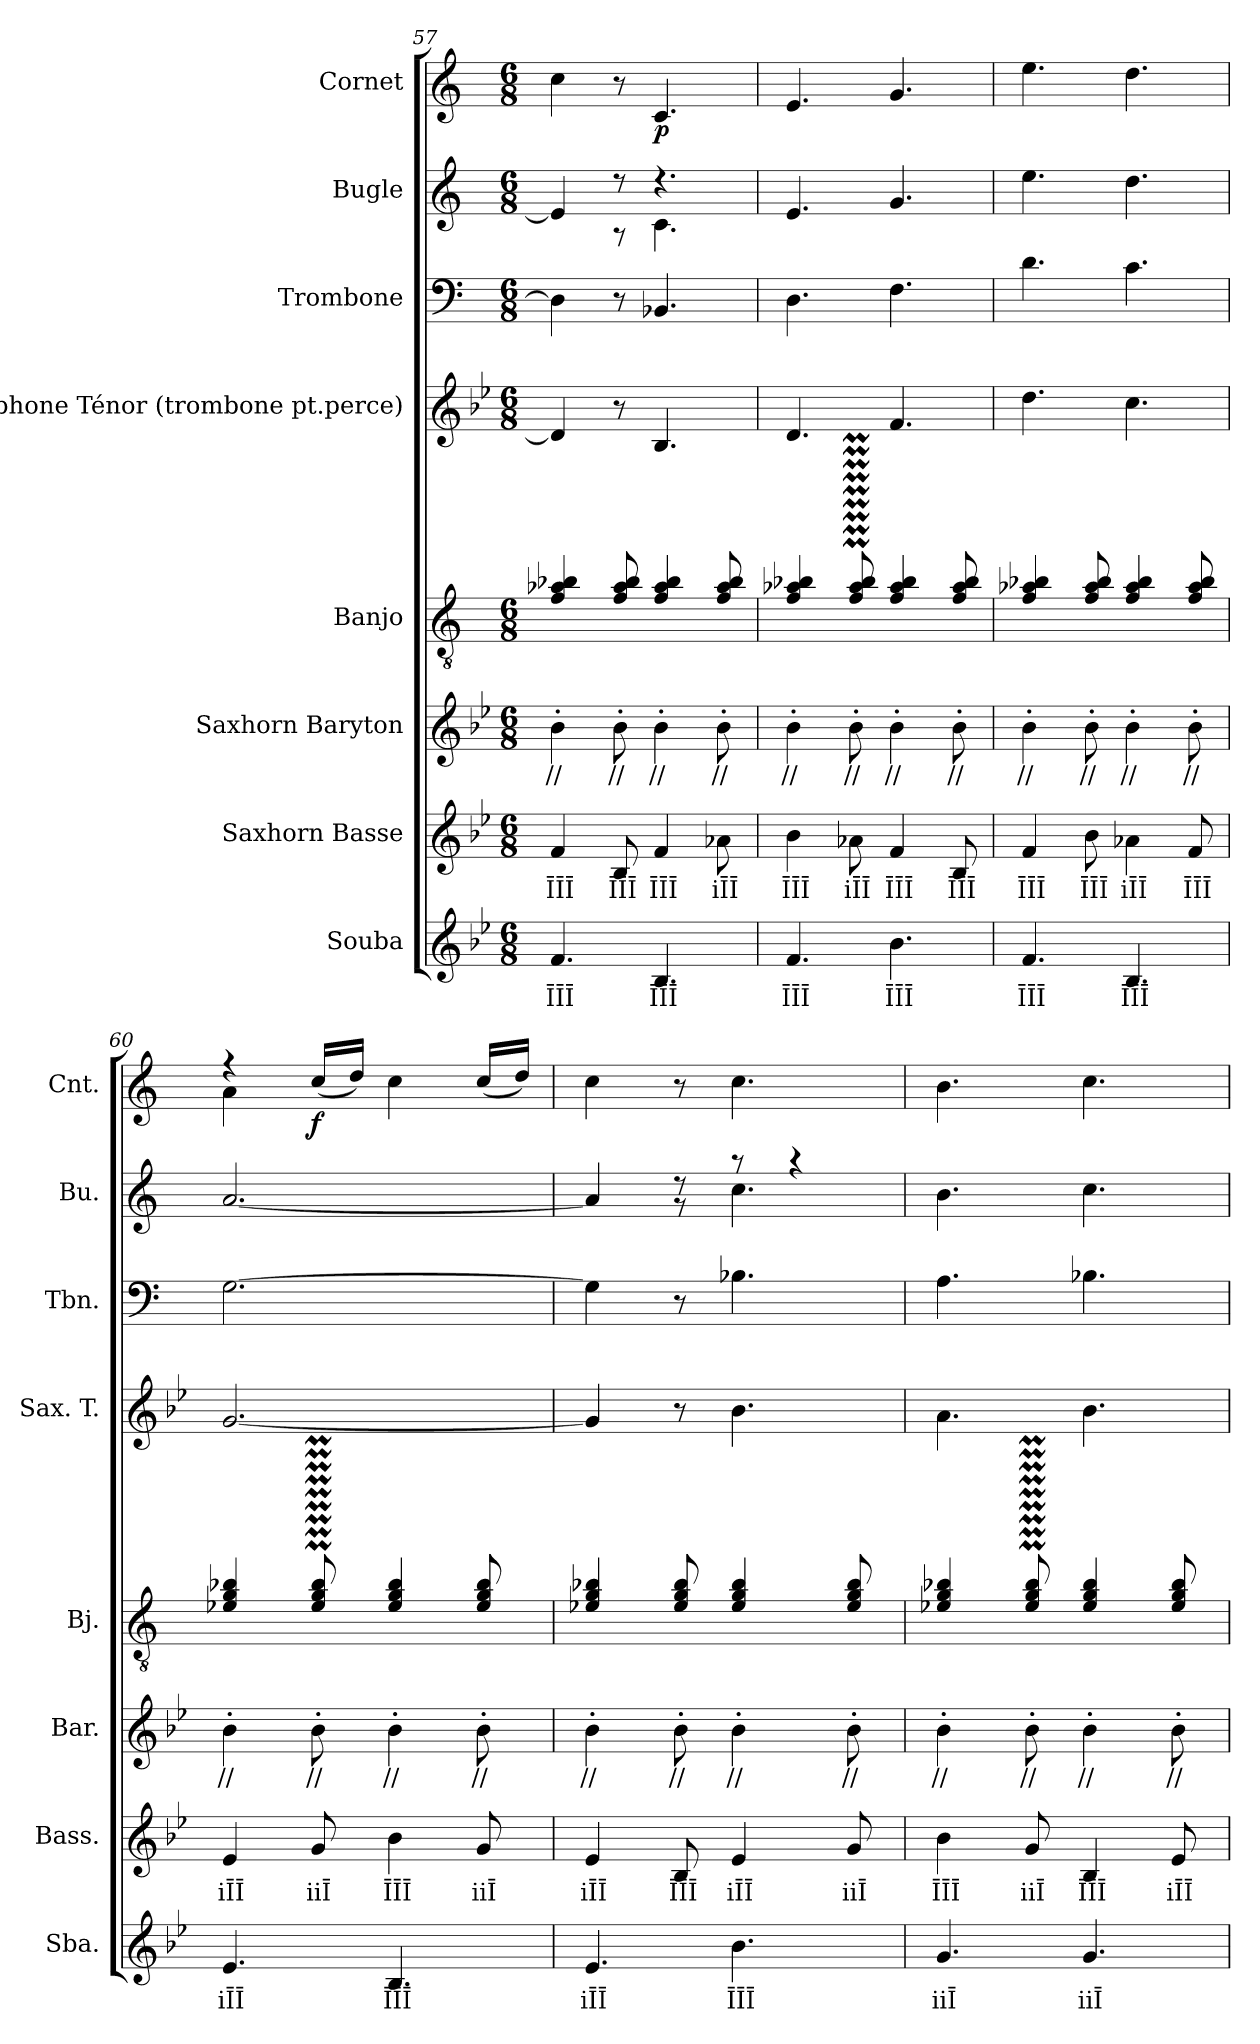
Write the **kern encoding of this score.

**kern	**text	**kern	**text	**kern	**text	**kern	**kern	**kern	**kern	**kern	**dynam
*part8	*part8	*part7	*part7	*part6	*part6	*part5	*part4	*part3	*part2	*part1	*part1
*staff8	*staff8	*staff7	*staff7	*staff6	*staff6	*staff5	*staff4	*staff3	*staff2	*staff1	*staff1
*I"Souba	*	*I"Saxhorn Basse	*	*I"Saxhorn Baryton	*	*I"Banjo	*I"Saxophone Ténor (trombone pt.perce)	*I"Trombone	*I"Bugle	*I"Cornet	*
*I'Sba.	*	*I'Bass.	*	*I'Bar.	*	*I'Bj.	*I'Sax. T.	*I'Tbn.	*I'Bu.	*I'Cnt.	*
*clefG2	*	*clefG2	*	*clefG2	*	*clefGv2	*clefG2	*clefF4	*clefG2	*clefG2	*
*ITrd15c26	*	*ITrd8c14	*	*ITrd8c14	*	*ITrd7c12	*ITrd8c14	*	*ITrd1c2	*ITrd1c2	*
*k[b-e-]	*	*k[b-e-]	*	*k[b-e-]	*	*k[]	*k[b-e-]	*k[]	*k[b-e-]	*k[b-e-]	*
*M6/8	*	*M6/8	*	*M6/8	*	*M6/8	*M6/8	*M6/8	*M6/8	*M6/8	*
=57	=57	=57	=57	=57	=57	=57	=57	=57	=57	=57	=57
!	!LO:LY:b	!	!LO:LY:b	!	!LO:LY:b	!	!	!	!	!	!
*	*	*	*	*	*	*	*	*	*^	*	*
4.FF/	ĪĪĪ	4F/	ĪĪĪ	4B-'\	//	4F/ 4A-X/ 4B-X/	4D/]	4D\]	4d/]	4ryy	4b-\	.
!	!	!	!LO:LY:b	!	!LO:LY:b	!	!	!	!	!	!	!
.	.	8BB-/	ĪĪĪ	8B-'\	//	8F/ 8A-/ 8B-/	8r	8r	8r	8r	8r	.
!	!LO:LY:b	!	!LO:LY:b	!	!LO:LY:b	!	!	!	!	!	!	!LO:DY:b
4.BBB-/	ĪĪĪ	4F/	ĪĪĪ	4B-'\	//	4F/ 4A-/ 4B-/	4.BB-/	4.BB-X/	4.r	4.B-\	4.B-/	p
!	!	!	!LO:LY:b	!	!LO:LY:b	!	!	!	!	!	!	!
.	.	8A-X\	iĪĪ	8B-'\	//	8F/ 8A-/ 8B-/	.	.	.	.	.	.
*	*	*	*	*	*	*	*	*	*v	*v	*	*
=58	=58	=58	=58	=58	=58	=58	=58	=58	=58	=58	=58
!	!LO:LY:b	!	!LO:LY:b	!	!LO:LY:b	!	!	!	!	!	!
4.FF/	ĪĪĪ	4B-\	ĪĪĪ	4B-'\	//	4F/ 4A-X/ 4B-X/	4.D/	4.D\	4.d/	4.d/	.
!	!	!	!LO:LY:b	!	!LO:LY:b	!	!	!	!	!	!
.	.	8A-X\	iĪĪ	8B-'\	//	8F/M 8A-/M 8B-/M	.	.	.	.	.
!	!LO:LY:b	!	!LO:LY:b	!	!LO:LY:b	!	!	!	!	!	!
4.BB-\	ĪĪĪ	4F/	ĪĪĪ	4B-'\	//	4F/ 4A-/ 4B-/	4.F/	4.F\	4.f/	4.f/	.
!	!	!	!LO:LY:b	!	!LO:LY:b	!	!	!	!	!	!
.	.	8BB-/	ĪĪĪ	8B-'\	//	8F/ 8A-/ 8B-/	.	.	.	.	.
!!LO:PB:g=z
=59	=59	=59	=59	=59	=59	=59	=59	=59	=59	=59	=59
!	!LO:LY:b	!	!LO:LY:b	!	!LO:LY:b	!	!	!	!	!	!
4.FF/	ĪĪĪ	4F/	ĪĪĪ	4B-'\	//	4F/ 4A-X/ 4B-X/	4.d\	4.d\	4.dd\	4.dd\	.
!	!	!	!LO:LY:b	!	!LO:LY:b	!	!	!	!	!	!
.	.	8B-\	ĪĪĪ	8B-'\	//	8F/ 8A-/ 8B-/	.	.	.	.	.
!	!LO:LY:b	!	!LO:LY:b	!	!LO:LY:b	!	!	!	!	!	!
4.BBB-/	ĪĪĪ	4A-X\	iĪĪ	4B-'\	//	4F/ 4A-/ 4B-/	4.c\	4.c\	4.cc\	4.cc\	.
!	!	!	!LO:LY:b	!	!LO:LY:b	!	!	!	!	!	!
.	.	8F/	ĪĪĪ	8B-'\	//	8F/ 8A-/ 8B-/	.	.	.	.	.
=60	=60	=60	=60	=60	=60	=60	=60	=60	=60	=60	=60
!	!LO:LY:b	!	!LO:LY:b	!	!LO:LY:b	!	!	!	!	!	!
*	*	*	*	*	*	*	*	*	*	*^	*
4.EE-/	iĪĪ	4E-/	iĪĪ	4B-'\	//	4E-X/ 4G/ 4B-X/	[2.G/	[2.G\	[2.g/	4r	4g\	.
!	!	!	!LO:LY:b	!	!LO:LY:b	!	!	!	!	!	!	!LO:DY:b
.	.	8G/	iiĪ	8B-'\	//	8E-/M 8G/M 8B-/M	.	.	.	(<16b-/LL	2ryy	f
.	.	.	.	.	.	.	.	.	.	16cc/JJ)	.	.
!	!LO:LY:b	!	!LO:LY:b	!	!LO:LY:b	!	!	!	!	!	!	!
4.BBB-/	ĪĪĪ	4B-\	ĪĪĪ	4B-'\	//	4E-/ 4G/ 4B-/	.	.	.	4b-\	.	.
!	!	!	!LO:LY:b	!	!LO:LY:b	!	!	!	!	!	!	!
.	.	8G/	iiĪ	8B-'\	//	8E-/ 8G/ 8B-/	.	.	.	(<16b-/LL	.	.
.	.	.	.	.	.	.	.	.	.	16cc/JJ)	.	.
*	*	*	*	*	*	*	*	*	*	*v	*v	*
=61	=61	=61	=61	=61	=61	=61	=61	=61	=61	=61	=61
!	!LO:LY:b	!	!LO:LY:b	!	!LO:LY:b	!	!	!	!	!	!
*	*	*	*	*	*	*	*	*	*^	*	*
4.EE-/	iĪĪ	4E-/	iĪĪ	4B-'\	//	4E-X/ 4G/ 4B-X/	4G/]	4G\]	4g/]	4ryy	4b-\	.
!	!	!	!LO:LY:b	!	!LO:LY:b	!	!	!	!	!	!	!
.	.	8BB-/	ĪĪĪ	8B-'\	//	8E-/ 8G/ 8B-/	8r	8r	8r	8r	8r	.
!	!LO:LY:b	!	!LO:LY:b	!	!LO:LY:b	!	!	!	!	!	!	!
4.BB-\	ĪĪĪ	4E-/	iĪĪ	4B-'\	//	4E-/ 4G/ 4B-/	4.B-\	4.B-X\	8r	4.b-\	4.b-\	.
.	.	.	.	.	.	.	.	.	4r	.	.	.
!	!	!	!LO:LY:b	!	!LO:LY:b	!	!	!	!	!	!	!
.	.	8G/	iiĪ	8B-'\	//	8E-/ 8G/ 8B-/	.	.	.	.	.	.
*	*	*	*	*	*	*	*	*	*v	*v	*	*
=62	=62	=62	=62	=62	=62	=62	=62	=62	=62	=62	=62
!	!LO:LY:b	!	!LO:LY:b	!	!LO:LY:b	!	!	!	!	!	!
4.GG/	iiĪ	4B-\	ĪĪĪ	4B-'\	//	4E-X/ 4G/ 4B-X/	4.A\	4.A\	4.a\	4.a\	.
!	!	!	!LO:LY:b	!	!LO:LY:b	!	!	!	!	!	!
.	.	8G/	iiĪ	8B-'\	//	8E-/M 8G/M 8B-/M	.	.	.	.	.
!	!LO:LY:b	!	!LO:LY:b	!	!LO:LY:b	!	!	!	!	!	!
4.GG/	iiĪ	4BB-/	ĪĪĪ	4B-'\	//	4E-/ 4G/ 4B-/	4.B-\	4.B-X\	4.b-\	4.b-\	.
!	!	!	!LO:LY:b	!	!LO:LY:b	!	!	!	!	!	!
.	.	8E-/	iĪĪ	8B-'\	//	8E-/ 8G/ 8B-/	.	.	.	.	.
=	=	=	=	=	=	=	=	=	=	=	=
*-	*-	*-	*-	*-	*-	*-	*-	*-	*-	*-	*-
